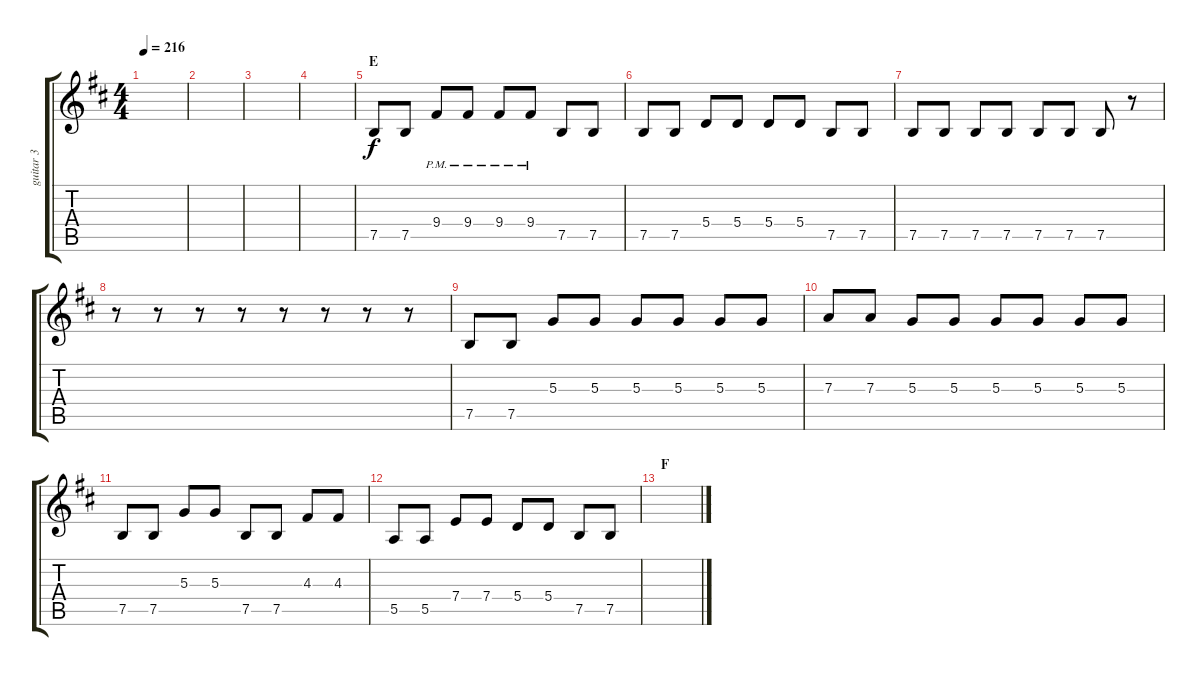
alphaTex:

\track ("guitar 3" "guitar 3") {instrument distortionguitar}
\staff {score tabs}
\tuning (B3 Gb3 D3 A2 E2 B1) {hide}
\ts (4 4)
\tempo 216
\clef g2
\ks d
|
|
|
|
\section ("" "E")
7.5.8 7.5.8 9.4{pm}.8 9.4{pm}.8 9.4{pm}.8 9.4{pm}.8 7.5.8 7.5.8 |
7.5.8 7.5.8 5.4.8 5.4.8 5.4.8 5.4.8 7.5.8 7.5.8 |
7.5.8 7.5.8 7.5.8 7.5.8 7.5.8 7.5.8 7.5.8 r.8 |
r.8 r.8 r.8 r.8 r.8 r.8 r.8 r.8 |
7.5.8 7.5.8 5.3.8 5.3.8 5.3.8 5.3.8 5.3.8 5.3.8 |
7.3.8 7.3.8 5.3.8 5.3.8 5.3.8 5.3.8 5.3.8 5.3.8 |
7.5.8 7.5.8 5.3.8 5.3.8 7.5.8 7.5.8 4.3.8 4.3.8 |
5.5.8 5.5.8 7.4.8 7.4.8 5.4.8 5.4.8 7.5.8 7.5.8 |
\section ("" "F")
